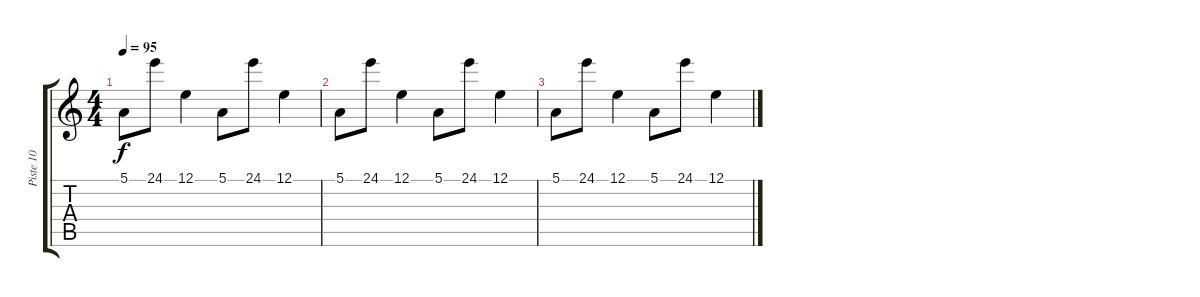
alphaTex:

\track ("Piste 10" "Piste 10") {instrument tinklebell}
\staff {score tabs}
\tuning (E4 B3 G3 D3 A2 E2) {hide}
\ts (4 4)
\tempo 95
\clef g2
\ks c
5.1.8{dy f} 24.1.8 12.1.4 5.1.8 24.1.8 12.1.4 |
5.1.8 24.1.8 12.1.4 5.1.8 24.1.8 12.1.4 |
5.1.8 24.1.8 12.1.4 5.1.8 24.1.8 12.1.4
